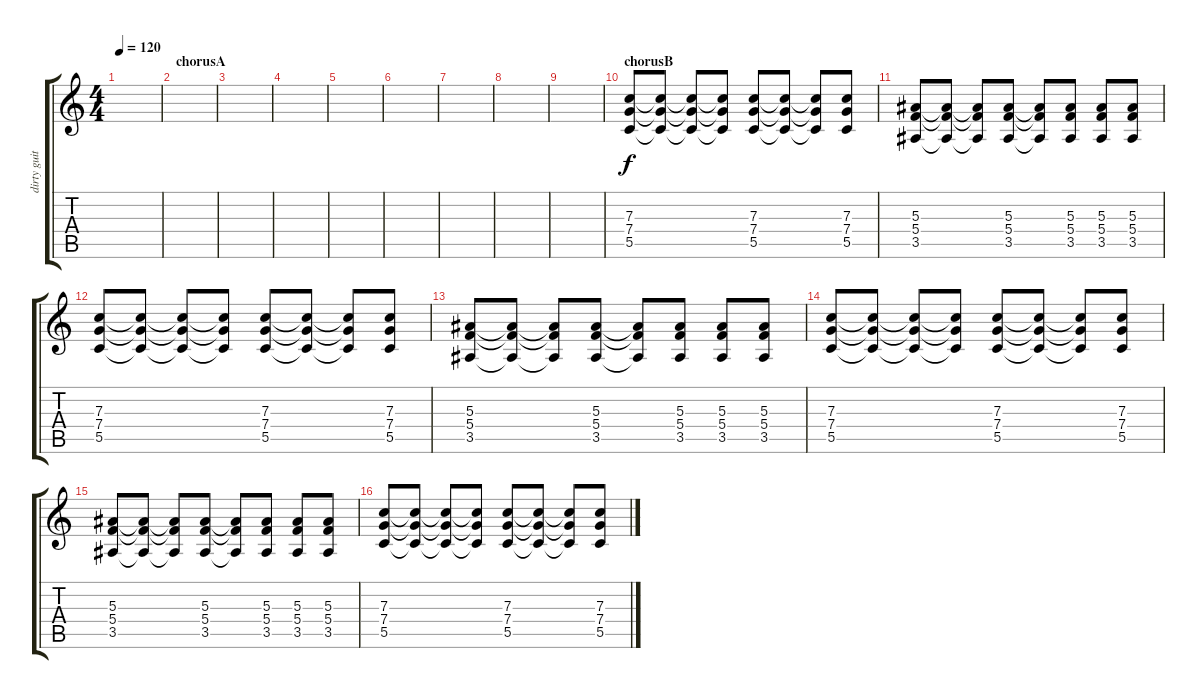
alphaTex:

\track ("dirty guitar" "dirty guit") {instrument overdrivenguitar}
\staff {score tabs}
\tuning (D4 A3 F3 C3 G2 D2) {hide}
\ts (4 4)
\tempo 120
\clef g2
\ks c
|
\section ("" "chorusA")
|
|
|
|
|
|
|
|
\section ("" "chorusB")
(7.3 7.4 5.5).8 (7.3{t} 7.4{t} 5.5{t}).8 (7.3{t} 7.4{t} 5.5{t}).8 (7.3{t} 7.4{t} 5.5{t}).8 (7.3 7.4 5.5).8 (7.3{t} 7.4{t} 5.5{t}).8 (7.3{t} 7.4{t} 5.5{t}).8 (7.3 7.4 5.5).8 |
(5.3 5.4 3.5).8 (5.3{t} 5.4{t} 3.5{t}).8 (5.3{t} 5.4{t} 3.5{t}).8 (5.3 5.4 3.5).8 (5.3{t} 5.4{t} 3.5{t}).8 (5.3 5.4 3.5).8 (5.3 5.4 3.5).8 (5.3 5.4 3.5).8 |
(7.3 7.4 5.5).8 (7.3{t} 7.4{t} 5.5{t}).8 (7.3{t} 7.4{t} 5.5{t}).8 (7.3{t} 7.4{t} 5.5{t}).8 (7.3 7.4 5.5).8 (7.3{t} 7.4{t} 5.5{t}).8 (7.3{t} 7.4{t} 5.5{t}).8 (7.3 7.4 5.5).8 |
(5.3 5.4 3.5).8 (5.3{t} 5.4{t} 3.5{t}).8 (5.3{t} 5.4{t} 3.5{t}).8 (5.3 5.4 3.5).8 (5.3{t} 5.4{t} 3.5{t}).8 (5.3 5.4 3.5).8 (5.3 5.4 3.5).8 (5.3 5.4 3.5).8 |
(7.3 7.4 5.5).8 (7.3{t} 7.4{t} 5.5{t}).8 (7.3{t} 7.4{t} 5.5{t}).8 (7.3{t} 7.4{t} 5.5{t}).8 (7.3 7.4 5.5).8 (7.3{t} 7.4{t} 5.5{t}).8 (7.3{t} 7.4{t} 5.5{t}).8 (7.3 7.4 5.5).8 |
(5.3 5.4 3.5).8 (5.3{t} 5.4{t} 3.5{t}).8 (5.3{t} 5.4{t} 3.5{t}).8 (5.3 5.4 3.5).8 (5.3{t} 5.4{t} 3.5{t}).8 (5.3 5.4 3.5).8 (5.3 5.4 3.5).8 (5.3 5.4 3.5).8 |
(7.3 7.4 5.5).8 (7.3{t} 7.4{t} 5.5{t}).8 (7.3{t} 7.4{t} 5.5{t}).8 (7.3{t} 7.4{t} 5.5{t}).8 (7.3 7.4 5.5).8 (7.3{t} 7.4{t} 5.5{t}).8 (7.3{t} 7.4{t} 5.5{t}).8 (7.3 7.4 5.5).8
